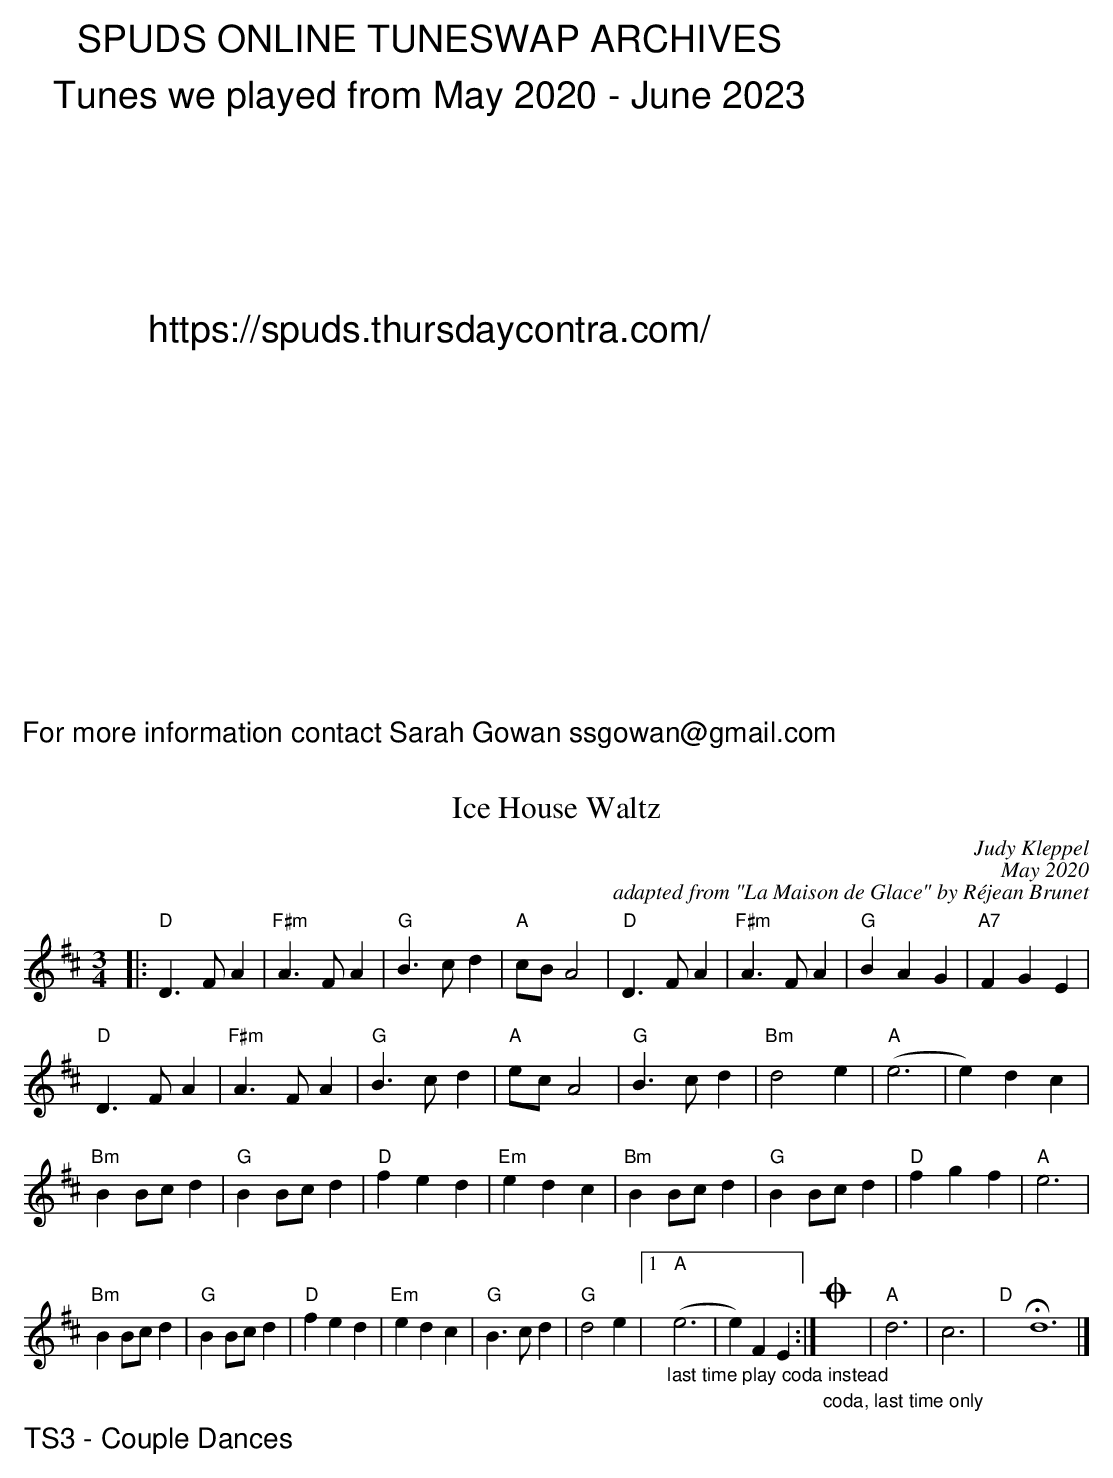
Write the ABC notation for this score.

X:1
T:Ice House Waltz
C:Judy Kleppel
C:May 2020
C:adapted from "La Maison de Glace" by R\'ejean Brunet
M:3/4
L:1/4
K:D
|:"D" D3/2 F/2 A | "F#m" A3/2 F/2 A | "G" B3/2 c/2 d | "A" c/2B/2 A2 |\
"D" D3/2 F/2 A | "F#m" A3/2 F/2 A | "G" B A G | "A7" F G E |
"D" D3/2 F/2 A | "F#m" A3/2 F/2 A | "G" B3/2 c/2 d | "A" e/2c/2 A2 |\
"G" B3/2 c/2 d | "Bm" d2 e | "A" (e3 | e) d c |
"Bm" B B/2c/2 d | "G" B B/2c/2 d | "D" f e d | "Em" e d c |\
"Bm" B B/2c/2 d | "G" B B/2c/2 d | "D" f g f | "A" e3 |
"Bm" B B/2c/2 d | "G" B B/2c/2 d | "D" f e d | "Em" e d c |\
"G" B3/2 c/2 d | "G" d2  e |1 "_last time play coda instead" "A" (e3 |e)  F E:|\
O "_coda, last time only" yy| "A"  d3 | c3 | "D" yy H d6 |]
